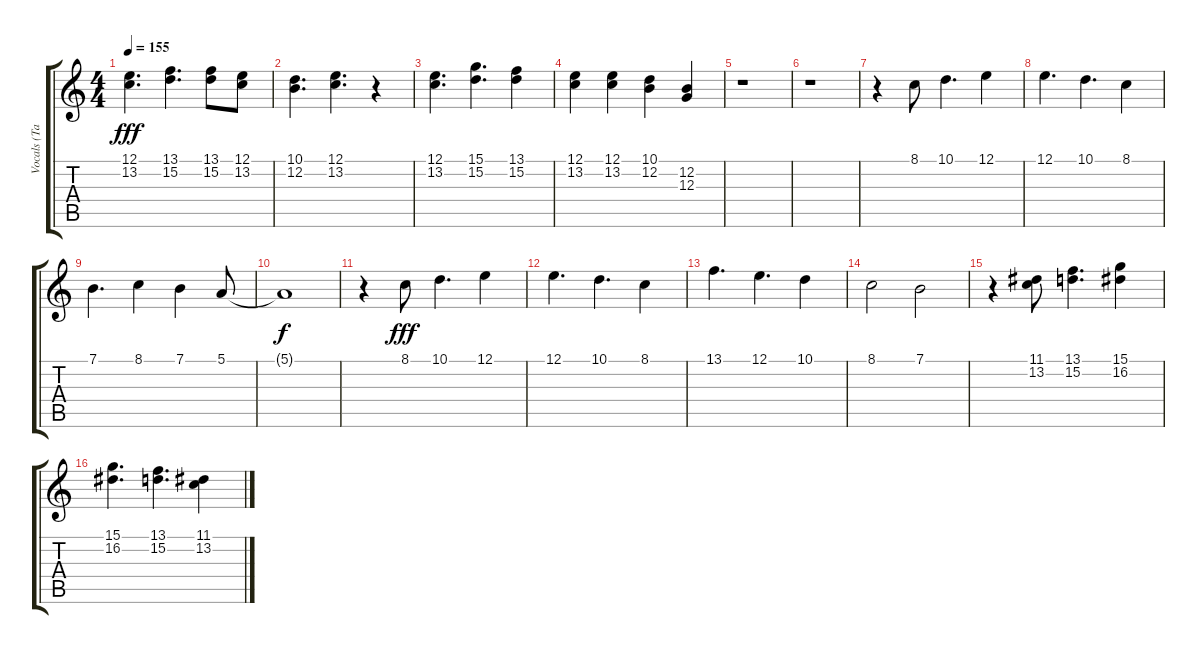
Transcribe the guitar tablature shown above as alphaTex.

\track ("Vocals (Tarja)" "Vocals (Ta") {instrument lead3calliope}
\staff {score tabs}
\tuning (E4 B3 G3 D3 A2 E2) {hide}
\ts (4 4)
\tempo 155
\clef g2
\ks c
(12.1 13.2).4{d dy fff} (13.1 15.2).4{d} (13.1 15.2).8 (12.1 13.2).8 |
(10.1 12.2).4{d} (12.1 13.2).4{d} r.4 |
(12.1 13.2).4{d} (15.1 15.2).4{d} (13.1 15.2).4 |
(12.1 13.2).4 (12.1 13.2).4 (10.1 12.2).4 (12.2 12.3).4 |
r.1 |
r.1 |
r.4 8.1.8 10.1.4{d} 12.1.4 |
12.1.4{d} 10.1.4{d} 8.1.4 |
7.1.4{d} 8.1.4 7.1.4 5.1.8 |
5.1{t}.1{dy f} |
r.4 8.1.8{dy fff} 10.1.4{d} 12.1.4 |
12.1.4{d} 10.1.4{d} 8.1.4 |
13.1.4{d} 12.1.4{d} 10.1.4 |
8.1.2 7.1.2 |
r.4 (11.1 13.2).8 (13.1 15.2).4{d} (15.1 16.2).4 |
(15.1 16.2).4{d} (13.1 15.2).4{d} (11.1 13.2).4
